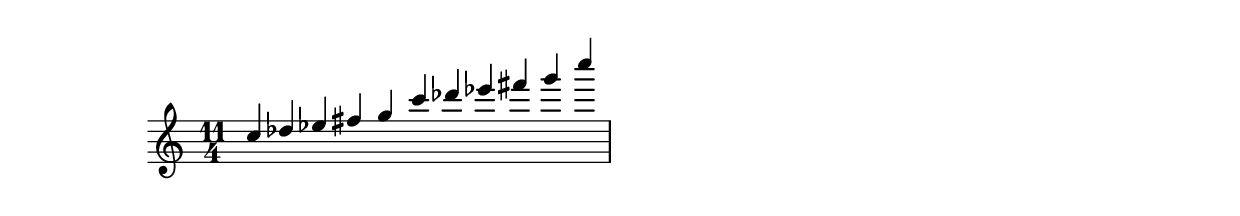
\version "2.18.2" \score { \new Staff << \new Voice { \set midiInstrument = #"piano" \voiceOne
 \key c \major \time 11/4
\override Voice.TextScript.font-size = #-4
 { c'' des'' ees'' fis'' g'' c''' des''' ees''' fis''' g''' c''''  } 
 } >> \layout { } \midi { \context { \Staff \remove "Staff_performer" }
\context { \Voice \consists "Staff_performer" } \tempo 2 = 60 } }
\paper{oddHeaderMarkup = ##f oddFooterMarkup = ##f}
